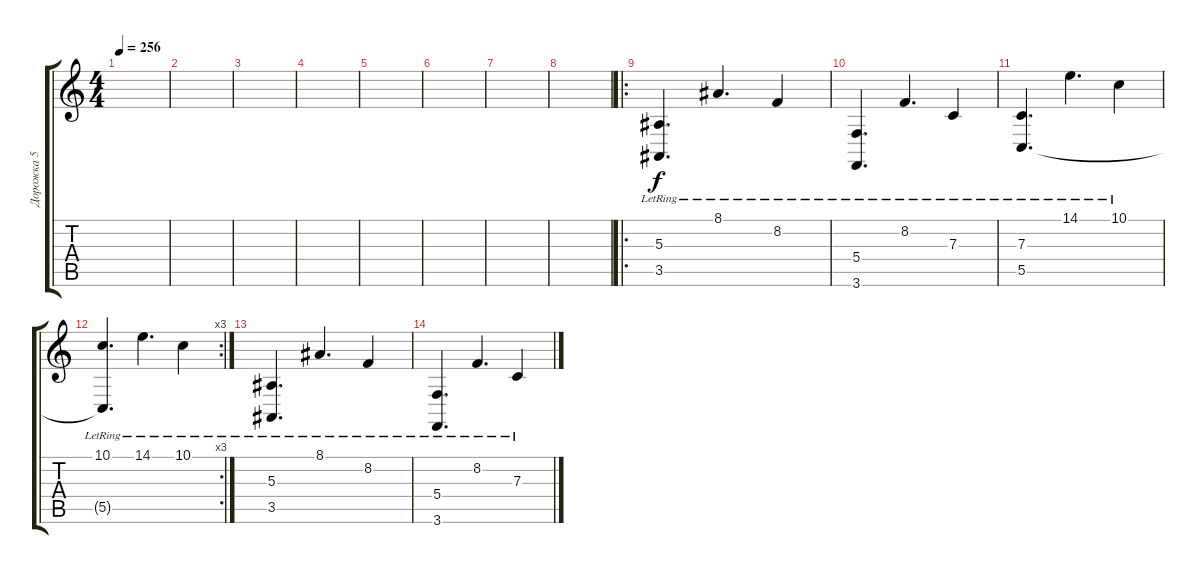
\track ("Дорожка 5" "Дорожка 5") {instrument electricpiano2}
\staff {score tabs}
\tuning (D4 A3 F3 C3 G2 D2) {hide}
\ts (4 4)
\tempo 256
\clef g2
\ks c
|
|
|
|
|
|
|
|
\ro
(5.3{lr} 3.5{lr}).4{d} 8.1{lr}.4{d} 8.2{lr}.4 |
(5.4{lr} 3.6{lr}).4{d} 8.2{lr}.4{d} 7.3{lr}.4 |
(7.3{lr} 5.5{lr}).4{d} 14.1{lr}.4{d} 10.1{lr}.4 |
\rc 3
(10.1{lr} 5.5{t}).4{d} 14.1{lr}.4{d} 10.1{lr}.4 |
(5.3{lr} 3.5{lr}).4{d} 8.1{lr}.4{d} 8.2{lr}.4 |
(5.4{lr} 3.6{lr}).4{d} 8.2{lr}.4{d} 7.3{lr}.4
